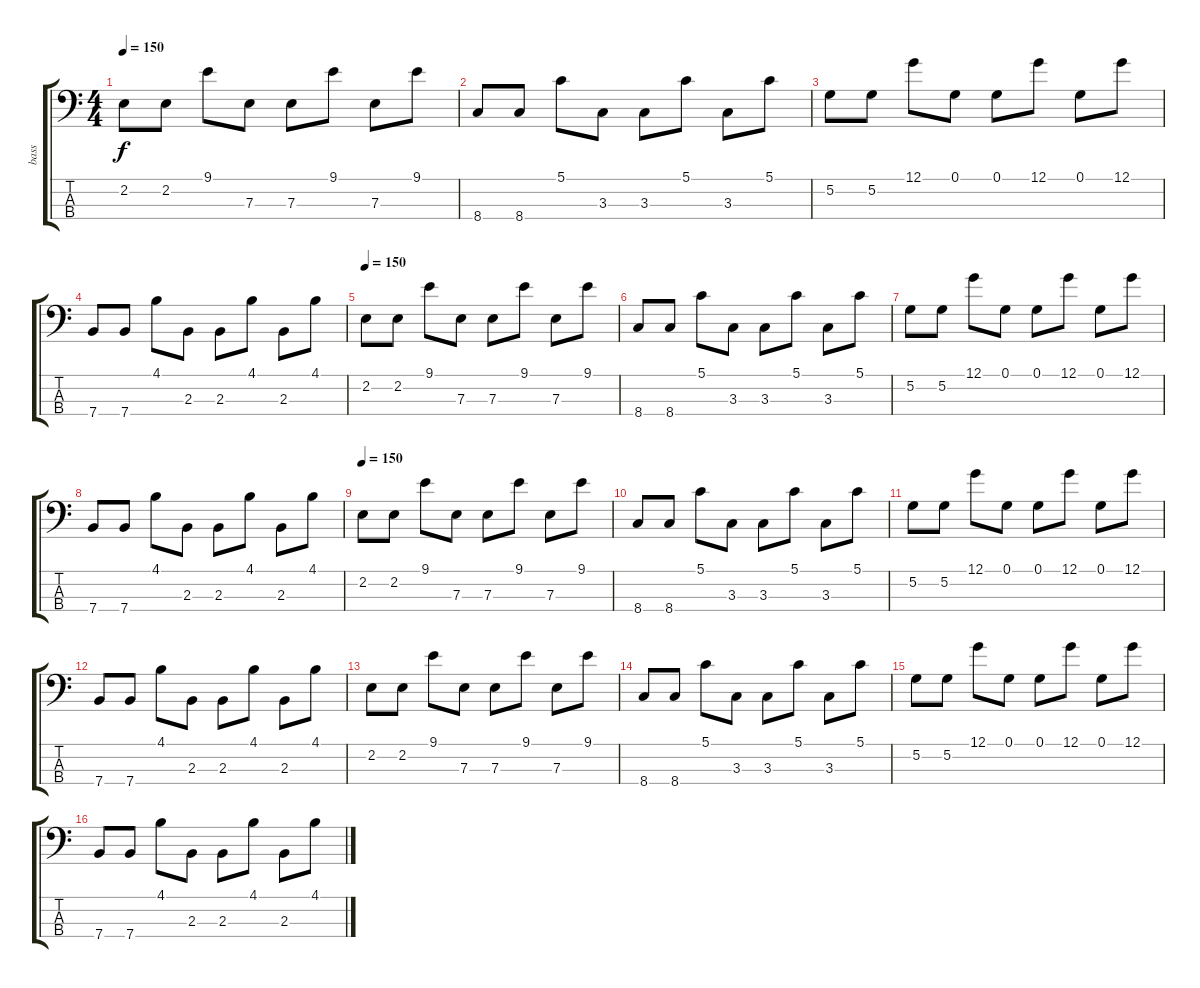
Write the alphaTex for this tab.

\track ("bass" "bass") {instrument electricbassfinger}
\staff {score tabs}
\tuning (G2 D2 A1 E1) {hide}
\ts (4 4)
\tempo 150
\clef f4
\ks c
2.2.8{dy f} 2.2.8 9.1.8 7.3.8 7.3.8 9.1.8 7.3.8 9.1.8 |
8.4.8 8.4.8 5.1.8 3.3.8 3.3.8 5.1.8 3.3.8 5.1.8 |
5.2.8 5.2.8 12.1.8 0.1.8 0.1.8 12.1.8 0.1.8 12.1.8 |
7.4.8 7.4.8 4.1.8 2.3.8 2.3.8 4.1.8 2.3.8 4.1.8 |
\tempo 150
2.2.8 2.2.8 9.1.8 7.3.8 7.3.8 9.1.8 7.3.8 9.1.8 |
8.4.8 8.4.8 5.1.8 3.3.8 3.3.8 5.1.8 3.3.8 5.1.8 |
5.2.8 5.2.8 12.1.8 0.1.8 0.1.8 12.1.8 0.1.8 12.1.8 |
7.4.8 7.4.8 4.1.8 2.3.8 2.3.8 4.1.8 2.3.8 4.1.8 |
\tempo 150
2.2.8 2.2.8 9.1.8 7.3.8 7.3.8 9.1.8 7.3.8 9.1.8 |
8.4.8 8.4.8 5.1.8 3.3.8 3.3.8 5.1.8 3.3.8 5.1.8 |
5.2.8 5.2.8 12.1.8 0.1.8 0.1.8 12.1.8 0.1.8 12.1.8 |
7.4.8 7.4.8 4.1.8 2.3.8 2.3.8 4.1.8 2.3.8 4.1.8 |
2.2.8 2.2.8 9.1.8 7.3.8 7.3.8 9.1.8 7.3.8 9.1.8 |
8.4.8 8.4.8 5.1.8 3.3.8 3.3.8 5.1.8 3.3.8 5.1.8 |
5.2.8 5.2.8 12.1.8 0.1.8 0.1.8 12.1.8 0.1.8 12.1.8 |
7.4.8 7.4.8 4.1.8 2.3.8 2.3.8 4.1.8 2.3.8 4.1.8
